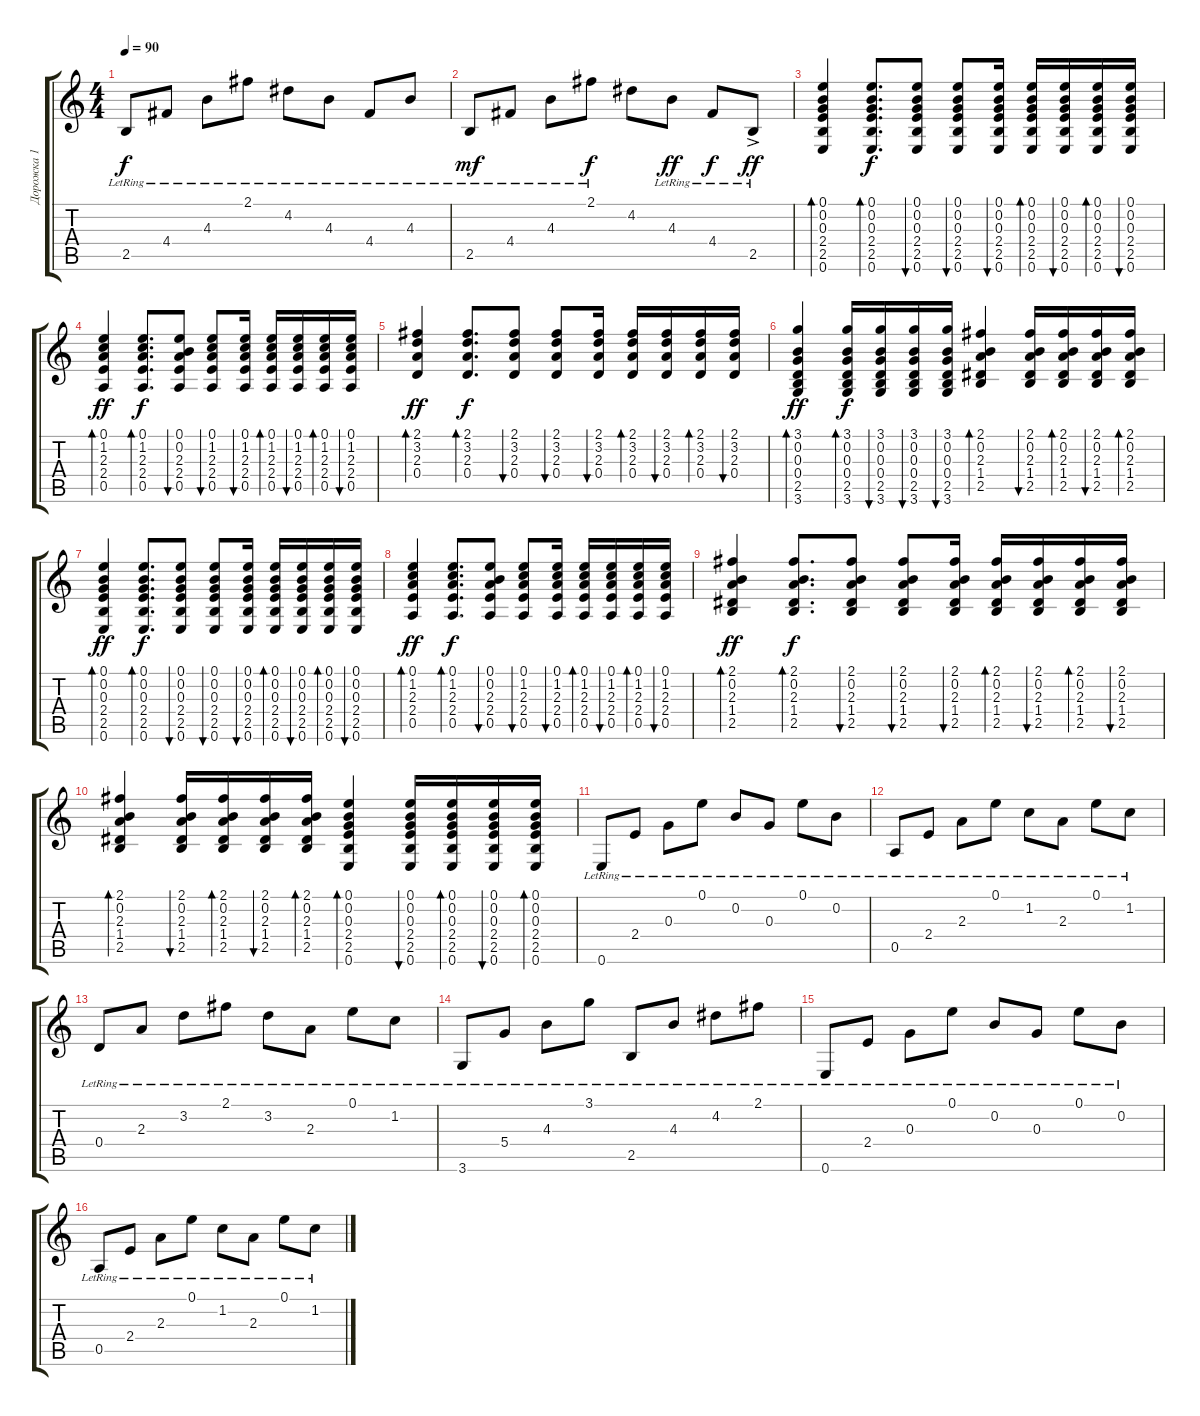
\track ("Дорожка 1" "Дорожка 1") {instrument acousticguitarsteel}
\staff {score tabs}
\tuning (E4 B3 G3 D3 A2 E2) {hide}
\ts (4 4)
\tempo 90
\clef g2
\ks aminor
2.5{lr}.8{dy f} 4.4{lr}.8 4.3{lr}.8 2.1{lr}.8 4.2{lr}.8 4.3{lr}.8 4.4{lr}.8 4.3{lr}.8 |
2.5{lr}.8{dy mf} 4.4{lr}.8 4.3{lr}.8 2.1{lr}.8{dy f} 4.2.8 4.3{lr}.8{dy ff} 4.4{lr}.8{dy f} 2.5{ac lr}.8{dy ff} |
(0.1 0.2 0.3 2.4 2.5 0.6).4{bd 30} (0.1 0.2 0.3 2.4 2.5 0.6).8{d bd 30 dy f} (0.1 0.2 0.3 2.4 2.5 0.6).8{bu 30} (0.1 0.2 0.3 2.4 2.5 0.6).8{bu 30} (0.1 0.2 0.3 2.4 2.5 0.6).16{bu 30} (0.1 0.2 0.3 2.4 2.5 0.6).16{bd 30} (0.1 0.2 0.3 2.4 2.5 0.6).16{bu 30} (0.1 0.2 0.3 2.4 2.5 0.6).16{bd 30} (0.1 0.2 0.3 2.4 2.5 0.6).16{bu 30} |
(0.1 1.2 2.3 2.4 0.5).4{bd 30 dy ff} (0.1 1.2 2.3 2.4 0.5).8{d bd 30 dy f} (0.1 0.2 2.3 2.4 0.5).8{bu 30} (0.1 1.2 2.3 2.4 0.5).8{bu 30} (0.1 1.2 2.3 2.4 0.5).16{bu 30} (0.1 1.2 2.3 2.4 0.5).16{bd 30} (0.1 1.2 2.3 2.4 0.5).16{bu 30} (0.1 1.2 2.3 2.4 0.5).16{bd 30} (0.1 1.2 2.3 2.4 0.5).16{bu 30} |
(2.1 3.2 2.3 0.4).4{bd 30 dy ff} (2.1 3.2 2.3 0.4).8{d bd 30 dy f} (2.1 3.2 2.3 0.4).8{bu 30} (2.1 3.2 2.3 0.4).8{bu 30} (2.1 3.2 2.3 0.4).16{bu 30} (2.1 3.2 2.3 0.4).16{bd 30} (2.1 3.2 2.3 0.4).16{bu 30} (2.1 3.2 2.3 0.4).16{bd 30} (2.1 3.2 2.3 0.4).16{bu 30} |
(3.1 0.2 0.3 0.4 2.5 3.6).4{bd 30 dy ff} (3.1 0.2 0.3 0.4 2.5 3.6).16{bd 30 dy f} (3.1 0.2 0.3 0.4 2.5 3.6).16{bu 30} (3.1 0.2 0.3 0.4 2.5 3.6).16{bu 30} (3.1 0.2 0.3 0.4 2.5 3.6).16{bu 30} (2.1 0.2 2.3 1.4 2.5).4{bd 30} (2.1 0.2 2.3 1.4 2.5).16{bu 30} (2.1 0.2 2.3 1.4 2.5).16{bd 30} (2.1 0.2 2.3 1.4 2.5).16{bu 30} (2.1 0.2 2.3 1.4 2.5).16{bd 30} |
(0.1 0.2 0.3 2.4 2.5 0.6).4{bd 30 dy ff} (0.1 0.2 0.3 2.4 2.5 0.6).8{d bd 30 dy f} (0.1 0.2 0.3 2.4 2.5 0.6).8{bu 30} (0.1 0.2 0.3 2.4 2.5 0.6).8{bu 30} (0.1 0.2 0.3 2.4 2.5 0.6).16{bu 30} (0.1 0.2 0.3 2.4 2.5 0.6).16{bd 30} (0.1 0.2 0.3 2.4 2.5 0.6).16{bu 30} (0.1 0.2 0.3 2.4 2.5 0.6).16{bd 30} (0.1 0.2 0.3 2.4 2.5 0.6).16{bu 30} |
(0.1 1.2 2.3 2.4 0.5).4{bd 30 dy ff} (0.1 1.2 2.3 2.4 0.5).8{d bd 30 dy f} (0.1 0.2 2.3 2.4 0.5).8{bu 30} (0.1 1.2 2.3 2.4 0.5).8{bu 30} (0.1 1.2 2.3 2.4 0.5).16{bu 30} (0.1 1.2 2.3 2.4 0.5).16{bd 30} (0.1 1.2 2.3 2.4 0.5).16{bu 30} (0.1 1.2 2.3 2.4 0.5).16{bd 30} (0.1 1.2 2.3 2.4 0.5).16{bu 30} |
(2.1 0.2 2.3 1.4 2.5).4{bd 30 dy ff} (2.1 0.2 2.3 1.4 2.5).8{d bd 30 dy f} (2.1 0.2 2.3 1.4 2.5).8{bu 30} (2.1 0.2 2.3 1.4 2.5).8{bu 30} (2.1 0.2 2.3 1.4 2.5).16{bu 30} (2.1 0.2 2.3 1.4 2.5).16{bd 30} (2.1 0.2 2.3 1.4 2.5).16{bu 30} (2.1 0.2 2.3 1.4 2.5).16{bd 30} (2.1 0.2 2.3 1.4 2.5).16{bu 30} |
(2.1 0.2 2.3 1.4 2.5).4{bd 30} (2.1 0.2 2.3 1.4 2.5).16{bu 30} (2.1 0.2 2.3 1.4 2.5).16{bd 30} (2.1 0.2 2.3 1.4 2.5).16{bu 30} (2.1 0.2 2.3 1.4 2.5).16{bd 30} (0.1 0.2 0.3 2.4 2.5 0.6).4{bd 60} (0.1 0.2 0.3 2.4 2.5 0.6).16{bu 30} (0.1 0.2 0.3 2.4 2.5 0.6).16{bd 30} (0.1 0.2 0.3 2.4 2.5 0.6).16{bu 30} (0.1 0.2 0.3 2.4 2.5 0.6).16{bd 30} |
0.6{lr}.8 2.4{lr}.8 0.3{lr}.8 0.1{lr}.8 0.2{lr}.8 0.3{lr}.8 0.1{lr}.8 0.2{lr}.8 |
0.5{lr}.8 2.4{lr}.8 2.3{lr}.8 0.1{lr}.8 1.2{lr}.8 2.3{lr}.8 0.1{lr}.8 1.2{lr}.8 |
0.4{lr}.8 2.3{lr}.8 3.2{lr}.8 2.1{lr}.8 3.2{lr}.8 2.3{lr}.8 0.1{lr}.8 1.2{lr}.8 |
3.6{lr}.8 5.4{lr}.8 4.3{lr}.8 3.1{lr}.8 2.5{lr}.8 4.3{lr}.8 4.2{lr}.8 2.1{lr}.8 |
0.6{lr}.8 2.4{lr}.8 0.3{lr}.8 0.1{lr}.8 0.2{lr}.8 0.3{lr}.8 0.1{lr}.8 0.2{lr}.8 |
0.5{lr}.8 2.4{lr}.8 2.3{lr}.8 0.1{lr}.8 1.2{lr}.8 2.3{lr}.8 0.1{lr}.8 1.2{lr}.8
